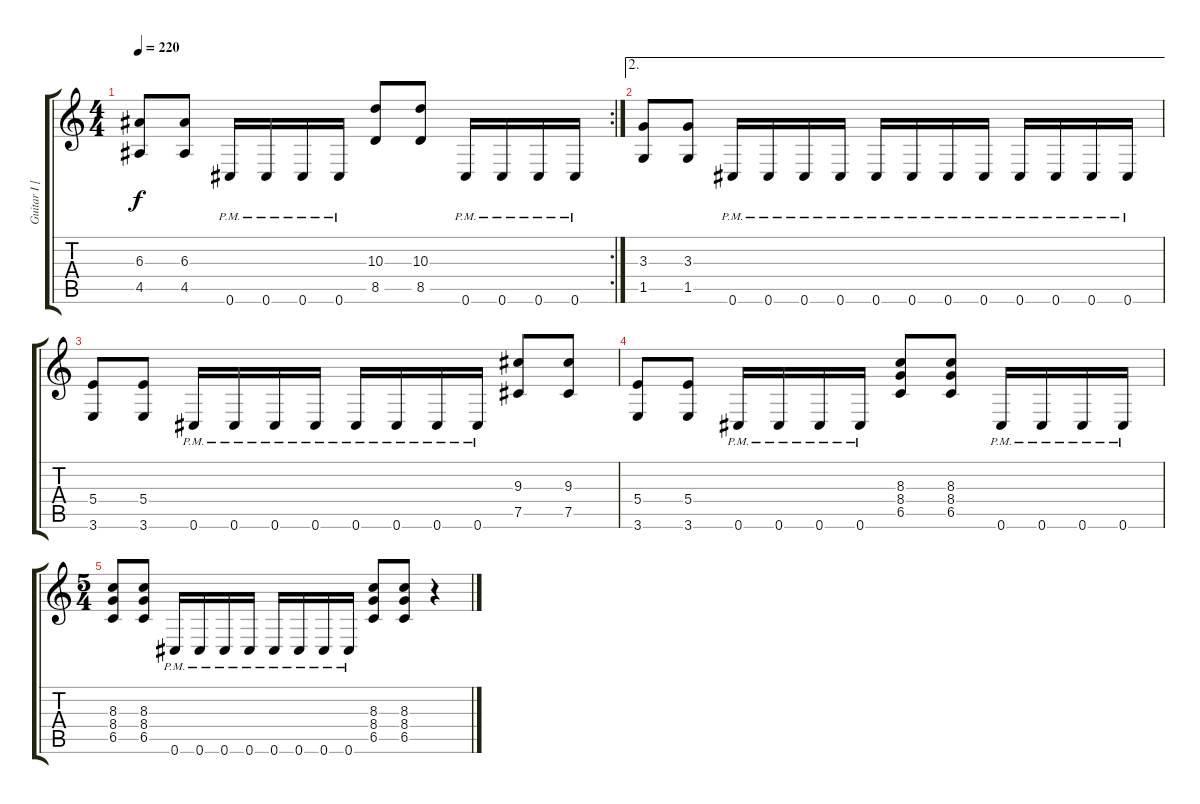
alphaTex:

\track ("Guitar I [Vogg]" "Guitar I [") {instrument distortionguitar}
\staff {score tabs}
\tuning (Db4 Ab3 E3 B2 Gb2 Db2) {hide}
\rc 2
\ts (4 4)
\tempo 220
\clef g2
\ks c
(6.3 4.5).8{dy f} (6.3 4.5).8 0.6{pm}.16 0.6{pm}.16 0.6{pm}.16 0.6{pm}.16 (10.3 8.5).8 (10.3 8.5).8 0.6{pm}.16 0.6{pm}.16 0.6{pm}.16 0.6{pm}.16 |
\ae 2
(3.3 1.5).8 (3.3 1.5).8 0.6{pm}.16 0.6{pm}.16 0.6{pm}.16 0.6{pm}.16 0.6{pm}.16 0.6{pm}.16 0.6{pm}.16 0.6{pm}.16 0.6{pm}.16 0.6{pm}.16 0.6{pm}.16 0.6{pm}.16 |
(5.4 3.6).8 (5.4 3.6).8 0.6{pm}.16 0.6{pm}.16 0.6{pm}.16 0.6{pm}.16 0.6{pm}.16 0.6{pm}.16 0.6{pm}.16 0.6{pm}.16 (9.3 7.5).8 (9.3 7.5).8 |
(5.4 3.6).8 (5.4 3.6).8 0.6{pm}.16 0.6{pm}.16 0.6{pm}.16 0.6{pm}.16 (8.3 8.4 6.5).8 (8.3 8.4 6.5).8 0.6{pm}.16 0.6{pm}.16 0.6{pm}.16 0.6{pm}.16 |
\ts (5 4)
(8.3 8.4 6.5).8 (8.3 8.4 6.5).8 0.6{pm}.16 0.6{pm}.16 0.6{pm}.16 0.6{pm}.16 0.6{pm}.16 0.6{pm}.16 0.6{pm}.16 0.6{pm}.16 (8.3 8.4 6.5).8 (8.3 8.4 6.5).8 r.4
